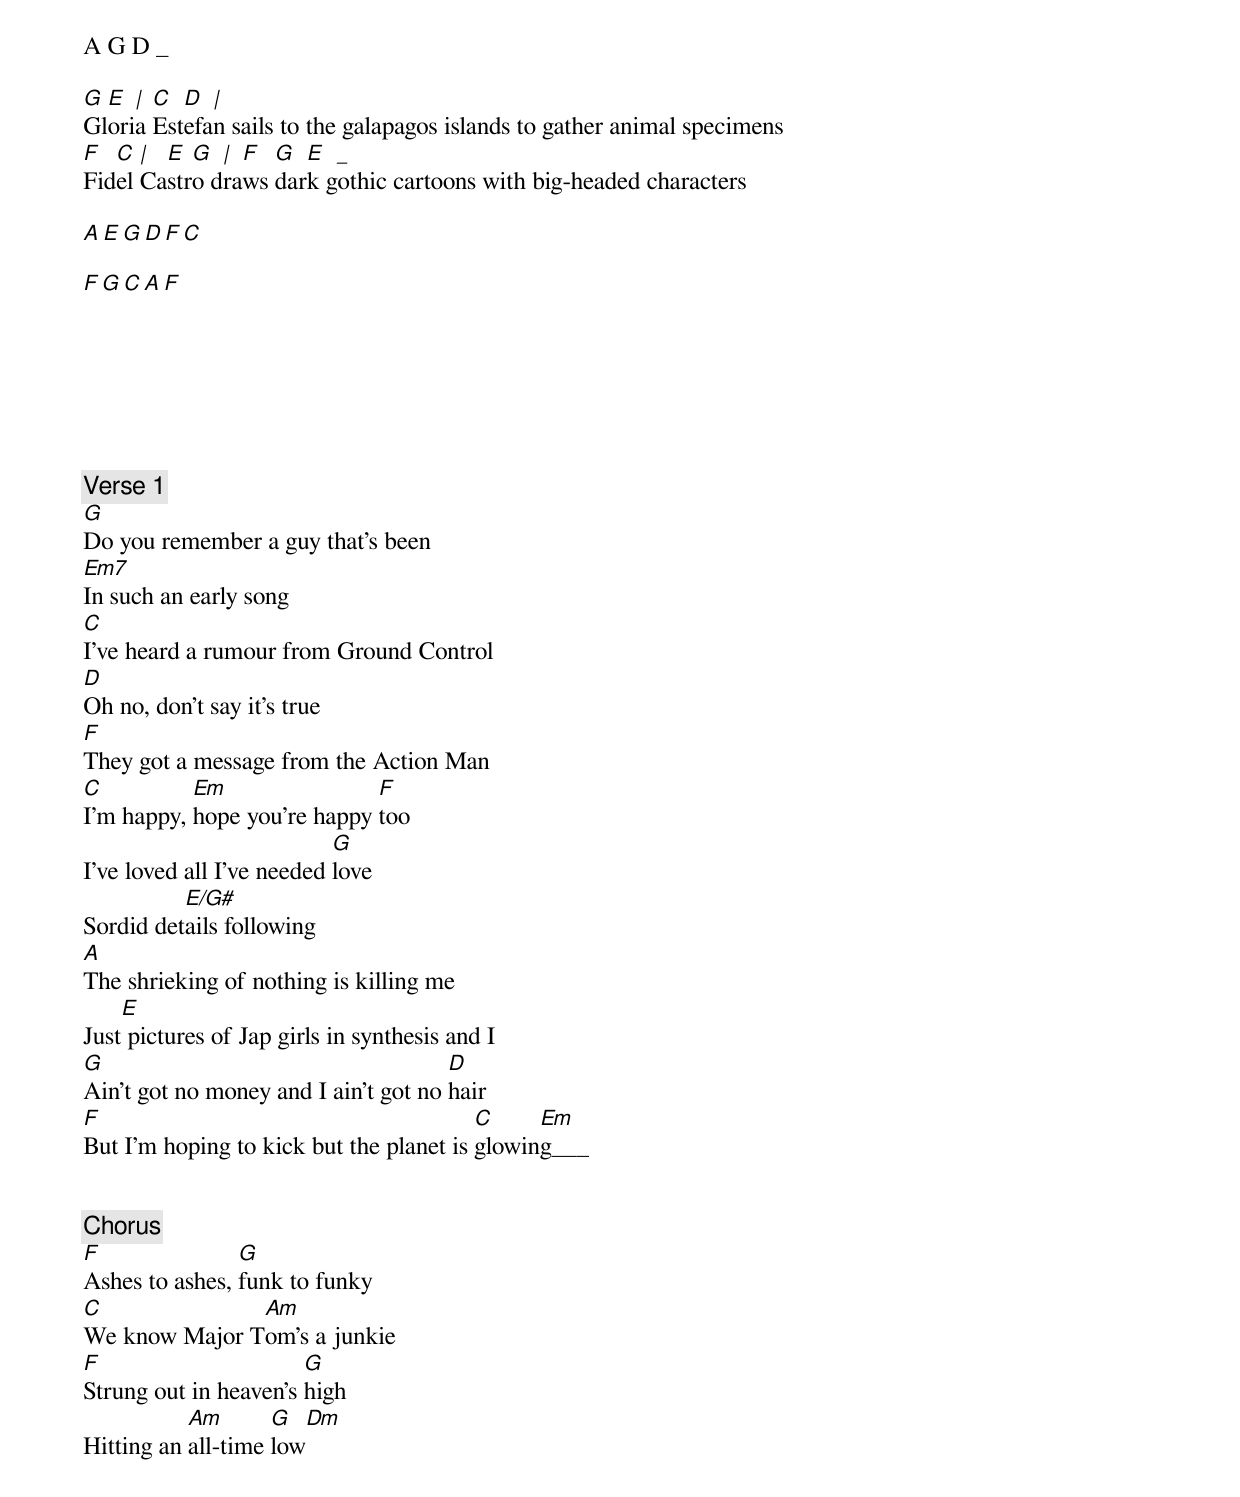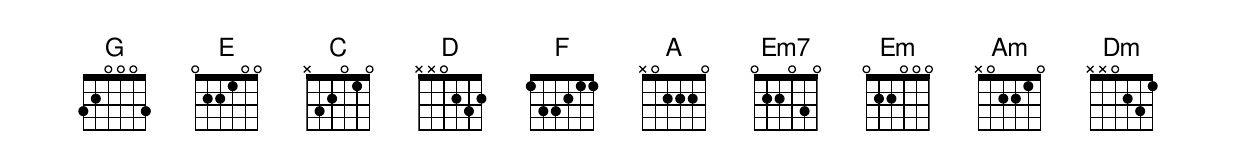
A G D _

G E  | C  D  |
Gloria Estefan sails to the galapagos islands to gather animal specimens
F  C  | E  G  | F  G  E  _
Fidel Castro draws dark gothic cartoons with big-headed characters

A  E  G  D  F  C

F  G  C  A  F







[Verse 1]
G
Do you remember a guy that's been
Em7
In such an early song
C
I've heard a rumour from Ground Control
D
Oh no, don't say it's true
F
They got a message from the Action Man
C          Em                F
I'm happy, hope you're happy too
                           G
I've loved all I've needed love
          E/G#
Sordid details following
A
The shrieking of nothing is killing me
    E
Just pictures of Jap girls in synthesis and I
G                                     D
Ain't got no money and I ain't got no hair
F                                        C     Em
But I'm hoping to kick but the planet is glowing___


[Chorus]
F               G
Ashes to ashes, funk to funky
C              Am
We know Major Tom's a junkie
F                      G
Strung out in heaven's high
           Am       G    Dm
Hitting an all-time low
